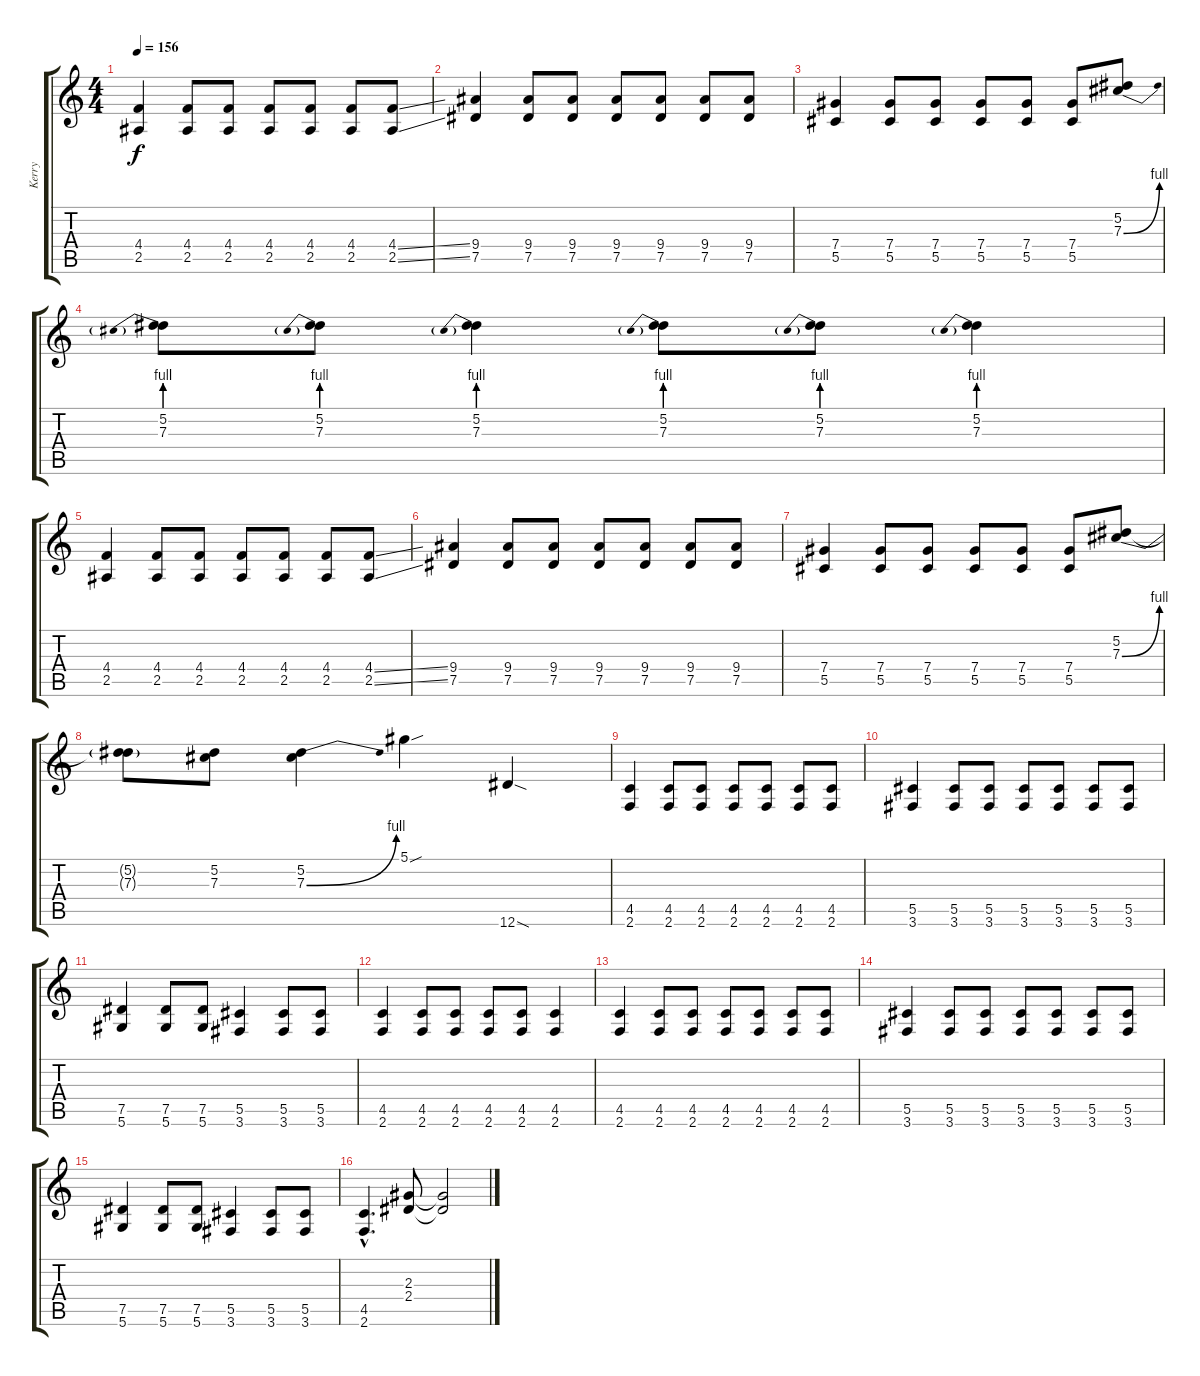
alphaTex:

\track ("Kerry" "Kerry") {instrument distortionguitar}
\staff {score tabs}
\tuning (Eb4 Bb3 Gb3 Db3 Ab2 Eb2) {hide}
\ts (4 4)
\tempo 156
\clef g2
\ks c
(4.4 2.5).4{dy f} (4.4 2.5).8 (4.4 2.5).8 (4.4 2.5).8 (4.4 2.5).8 (4.4 2.5).8 (4.4{ss} 2.5{ss}).8 |
(9.4 7.5).4 (9.4 7.5).8 (9.4 7.5).8 (9.4 7.5).8 (9.4 7.5).8 (9.4 7.5).8 (9.4 7.5).8 |
(7.4 5.5).4 (7.4 5.5).8 (7.4 5.5).8 (7.4 5.5).8 (7.4 5.5).8 (7.4 5.5).8 (5.2 7.3{be (bend 0 0 60 4)}).8 |
(5.2 7.3{be (prebend 0 4 60 4)}).8 (5.2 7.3{be (prebend 0 4 60 4)}).8 (5.2 7.3{be (prebend 0 4 60 4)}).4 (5.2 7.3{be (prebend 0 4 60 4)}).8 (5.2 7.3{be (prebend 0 4 60 4)}).8 (5.2 7.3{be (prebend 0 4 60 4)}).4 |
(4.4 2.5).4 (4.4 2.5).8 (4.4 2.5).8 (4.4 2.5).8 (4.4 2.5).8 (4.4 2.5).8 (4.4{ss} 2.5{ss}).8 |
(9.4 7.5).4 (9.4 7.5).8 (9.4 7.5).8 (9.4 7.5).8 (9.4 7.5).8 (9.4 7.5).8 (9.4 7.5).8 |
(7.4 5.5).4 (7.4 5.5).8 (7.4 5.5).8 (7.4 5.5).8 (7.4 5.5).8 (7.4 5.5).8 (5.2 7.3{be (bend 0 0 60 4)}).8 |
(5.2{t} 7.3{t}).8 (5.2 7.3).8 (5.2 7.3{be (bend 0 0 60 4)}).4 5.1{sou}.4 12.6{sod}.4 |
(4.5 2.6).4 (4.5 2.6).8 (4.5 2.6).8 (4.5 2.6).8 (4.5 2.6).8 (4.5 2.6).8 (4.5 2.6).8 |
(5.5 3.6).4 (5.5 3.6).8 (5.5 3.6).8 (5.5 3.6).8 (5.5 3.6).8 (5.5 3.6).8 (5.5 3.6).8 |
(7.5 5.6).4 (7.5 5.6).8 (7.5 5.6).8 (5.5 3.6).4 (5.5 3.6).8 (5.5 3.6).8 |
(4.5 2.6).4 (4.5 2.6).8 (4.5 2.6).8 (4.5 2.6).8 (4.5 2.6).8 (4.5 2.6).4 |
(4.5 2.6).4 (4.5 2.6).8 (4.5 2.6).8 (4.5 2.6).8 (4.5 2.6).8 (4.5 2.6).8 (4.5 2.6).8 |
(5.5 3.6).4 (5.5 3.6).8 (5.5 3.6).8 (5.5 3.6).8 (5.5 3.6).8 (5.5 3.6).8 (5.5 3.6).8 |
(7.5 5.6).4 (7.5 5.6).8 (7.5 5.6).8 (5.5 3.6).4 (5.5 3.6).8 (5.5 3.6).8 |
(4.5{hac} 2.6{hac}).4{d} (2.3 2.4).8 (2.3{t} 2.4{t}).2
